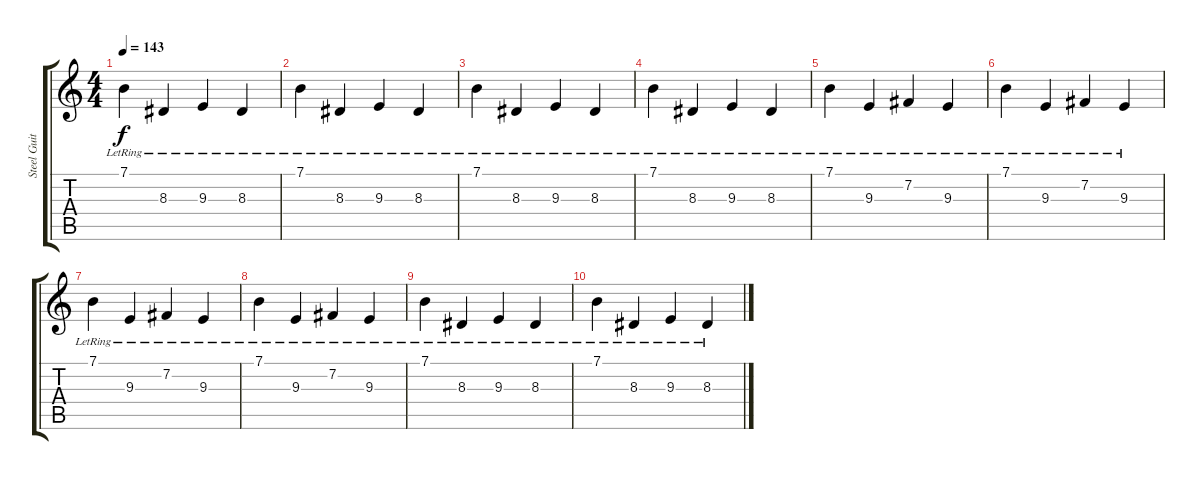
\track ("Steel Guitar" "Steel Guit") {instrument electricgrandpiano}
\staff {score tabs}
\tuning (E4 B3 G3 D3 A2 E2) {hide}
\ts (4 4)
\tempo 143
\clef g2
\ks c
7.1{lr}.4{dy f} 8.3{lr}.4 9.3{lr}.4 8.3{lr}.4 |
7.1{lr}.4 8.3{lr}.4 9.3{lr}.4 8.3{lr}.4 |
7.1{lr}.4 8.3{lr}.4 9.3{lr}.4 8.3{lr}.4 |
7.1{lr}.4 8.3{lr}.4 9.3{lr}.4 8.3{lr}.4 |
7.1{lr}.4 9.3{lr}.4 7.2{lr}.4 9.3{lr}.4 |
7.1{lr}.4 9.3{lr}.4 7.2{lr}.4 9.3{lr}.4 |
7.1{lr}.4 9.3{lr}.4 7.2{lr}.4 9.3{lr}.4 |
7.1{lr}.4 9.3{lr}.4 7.2{lr}.4 9.3{lr}.4 |
7.1{lr}.4 8.3{lr}.4 9.3{lr}.4 8.3{lr}.4 |
7.1{lr}.4 8.3{lr}.4 9.3{lr}.4 8.3{lr}.4
